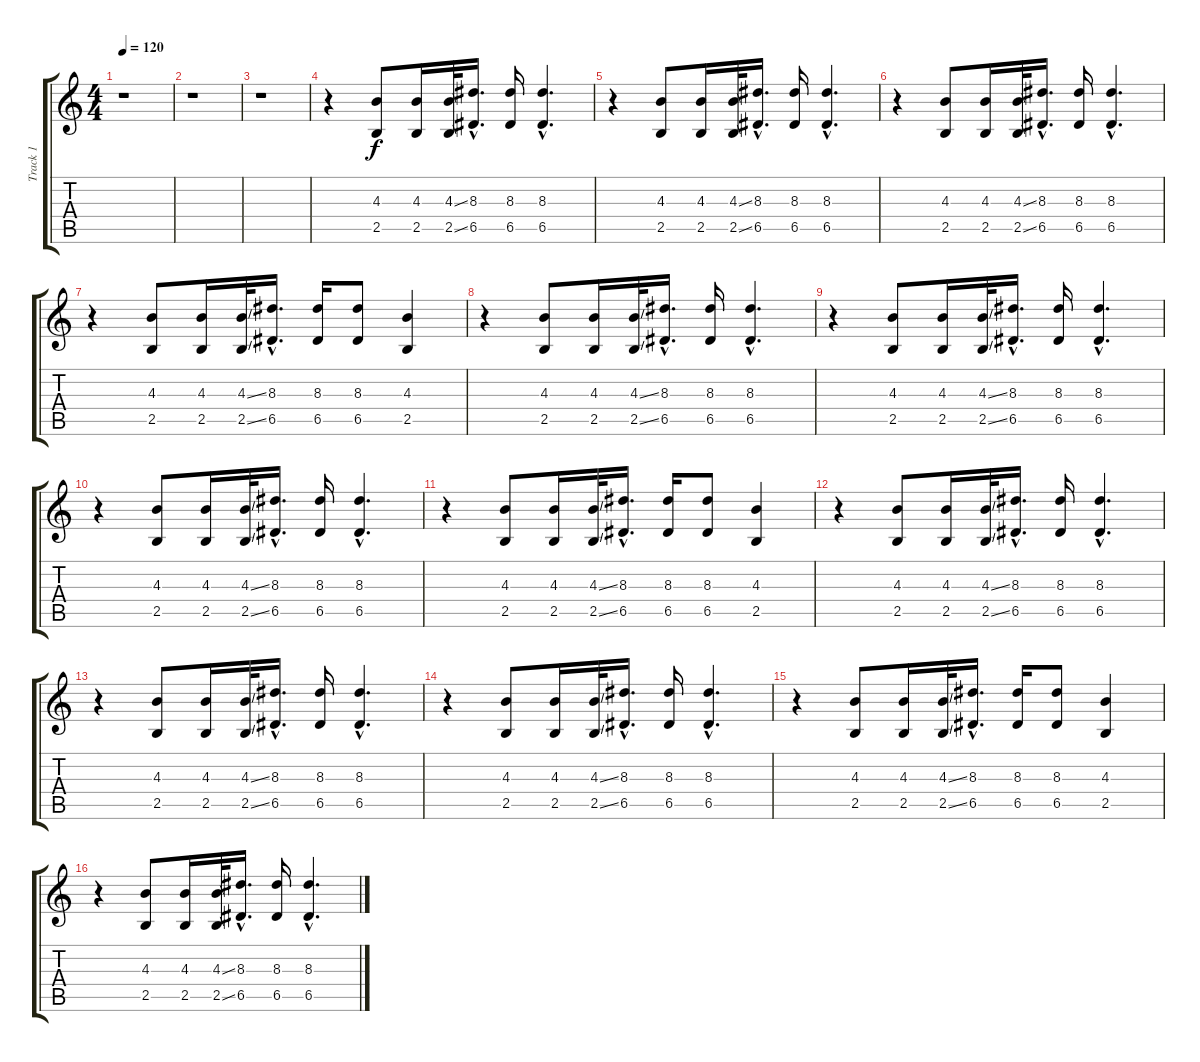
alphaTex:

\track ("Track 1" "Track 1") {instrument electricguitarclean}
\staff {score tabs}
\tuning (E4 B3 G3 D3 A2 E2) {hide}
\ts (4 4)
\tempo 120
\clef g2
\ks c
r.1{dy f instrument electricguitarclean} |
r.1 |
r.1 |
r.4 (4.3 2.5).8 (4.3 2.5).16 (4.3{ss} 2.5{ss}).32 (8.3{hac} 6.5{hac}).16{d} (8.3 6.5).16 (8.3{hac} 6.5{hac}).4{d} |
r.4 (4.3 2.5).8 (4.3 2.5).16 (4.3{ss} 2.5{ss}).32 (8.3{hac} 6.5{hac}).16{d} (8.3 6.5).16 (8.3{hac} 6.5{hac}).4{d} |
r.4 (4.3 2.5).8 (4.3 2.5).16 (4.3{ss} 2.5{ss}).32 (8.3{hac} 6.5{hac}).16{d} (8.3 6.5).16 (8.3{hac} 6.5{hac}).4{d} |
r.4 (4.3 2.5).8 (4.3 2.5).16 (4.3{ss} 2.5{ss}).32 (8.3{hac} 6.5{hac}).16{d} (8.3 6.5).16 (8.3 6.5).8 (4.3 2.5).4 |
r.4 (4.3 2.5).8 (4.3 2.5).16 (4.3{ss} 2.5{ss}).32 (8.3{hac} 6.5{hac}).16{d} (8.3 6.5).16 (8.3{hac} 6.5{hac}).4{d} |
r.4 (4.3 2.5).8 (4.3 2.5).16 (4.3{ss} 2.5{ss}).32 (8.3{hac} 6.5{hac}).16{d} (8.3 6.5).16 (8.3{hac} 6.5{hac}).4{d} |
r.4 (4.3 2.5).8 (4.3 2.5).16 (4.3{ss} 2.5{ss}).32 (8.3{hac} 6.5{hac}).16{d} (8.3 6.5).16 (8.3{hac} 6.5{hac}).4{d} |
r.4 (4.3 2.5).8 (4.3 2.5).16 (4.3{ss} 2.5{ss}).32 (8.3{hac} 6.5{hac}).16{d} (8.3 6.5).16 (8.3 6.5).8 (4.3 2.5).4 |
r.4 (4.3 2.5).8 (4.3 2.5).16 (4.3{ss} 2.5{ss}).32 (8.3{hac} 6.5{hac}).16{d} (8.3 6.5).16 (8.3{hac} 6.5{hac}).4{d} |
r.4 (4.3 2.5).8 (4.3 2.5).16 (4.3{ss} 2.5{ss}).32 (8.3{hac} 6.5{hac}).16{d} (8.3 6.5).16 (8.3{hac} 6.5{hac}).4{d} |
r.4 (4.3 2.5).8 (4.3 2.5).16 (4.3{ss} 2.5{ss}).32 (8.3{hac} 6.5{hac}).16{d} (8.3 6.5).16 (8.3{hac} 6.5{hac}).4{d} |
r.4 (4.3 2.5).8 (4.3 2.5).16 (4.3{ss} 2.5{ss}).32 (8.3{hac} 6.5{hac}).16{d} (8.3 6.5).16 (8.3 6.5).8 (4.3 2.5).4 |
r.4 (4.3 2.5).8 (4.3 2.5).16 (4.3{ss} 2.5{ss}).32 (8.3{hac} 6.5{hac}).16{d} (8.3 6.5).16 (8.3{hac} 6.5{hac}).4{d}
